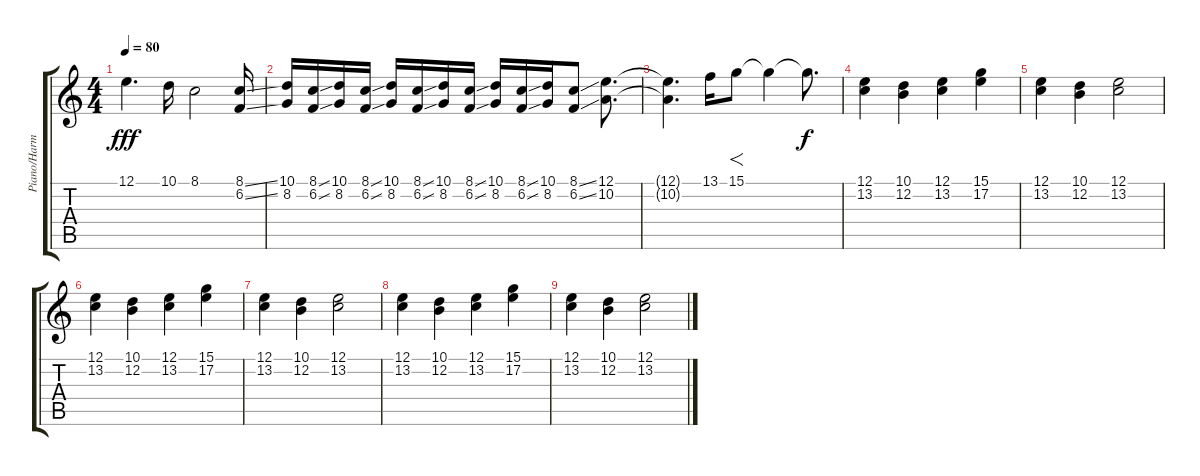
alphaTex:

\track ("Piano/Harmonica" "Piano/Harm") {instrument acousticgrandpiano}
\staff {score tabs}
\tuning (E4 B3 G3 D3 A2 E2) {hide}
\ts (4 4)
\tempo 80
\clef g2
\ks c
12.1{t}.4{d dy fff} 10.1.16 8.1.2 (8.1{ss} 6.2{ss}).16 |
(10.1 8.2).16 (8.1{ss} 6.2{ss}).16 (10.1 8.2).16 (8.1{ss} 6.2{ss}).16 (10.1 8.2).16 (8.1{ss} 6.2{ss}).16 (10.1 8.2).16 (8.1{ss} 6.2{ss}).16 (10.1 8.2).16 (8.1{ss} 6.2{ss}).16 (10.1 8.2).16 (8.1{ss} 6.2{ss}).8 (12.1 10.2).8{d} |
(12.1{t} 10.2{t}).4{d} 13.1.16 15.1.8{f} 15.1{t}.4 15.1{t}.8{d dy f} |
(12.1 13.2).4{volume 15 instrument acousticgrandpiano} (10.1 12.2).4 (12.1 13.2).4 (15.1 17.2).4 |
(12.1 13.2).4 (10.1 12.2).4 (12.1 13.2).2 |
(12.1 13.2).4 (10.1 12.2).4 (12.1 13.2).4 (15.1 17.2).4 |
(12.1 13.2).4 (10.1 12.2).4 (12.1 13.2).2 |
(12.1 13.2).4 (10.1 12.2).4 (12.1 13.2).4 (15.1 17.2).4 |
(12.1 13.2).4 (10.1 12.2).4 (12.1 13.2).2
